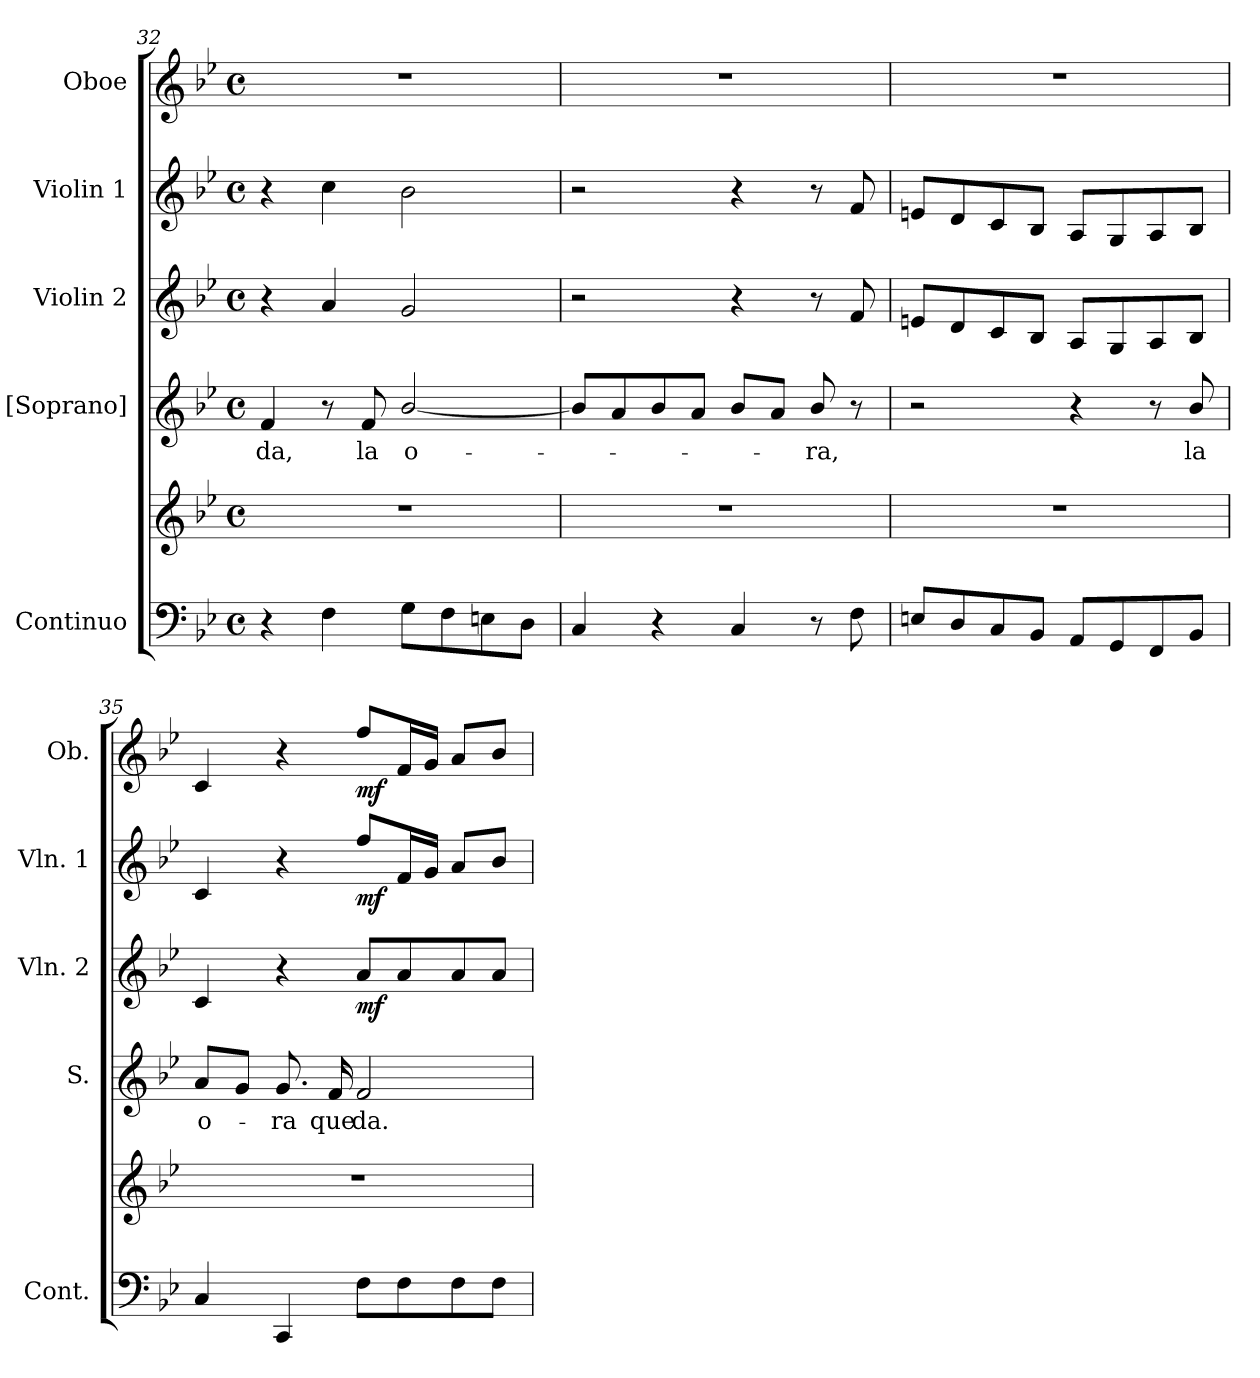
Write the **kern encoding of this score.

**kern	**kern	**kern	**text	**kern	**dynam	**kern	**dynam	**kern	**dynam
*part5	*part5	*part4	*part4	*part3	*part3	*part2	*part2	*part1	*part1
*staff6	*staff5	*staff4	*staff4	*staff3	*staff3	*staff2	*staff2	*staff1	*staff1
*I"Continuo	*	*I"[Soprano]	*	*I"Violin 2	*	*I"Violin 1	*	*I"Oboe	*
*I'Cont.	*	*I'S.	*	*I'Vln. 2	*	*I'Vln. 1	*	*I'Ob.	*
*clefF4	*clefG2	*clefG2	*	*clefG2	*	*clefG2	*	*clefG2	*
*k[b-e-]	*k[b-e-]	*k[b-e-]	*	*k[b-e-]	*	*k[b-e-]	*	*k[b-e-]	*
*B-:	*B-:	*B-:	*	*B-:	*	*B-:	*	*B-:	*
*M4/4	*M4/4	*M4/4	*	*M4/4	*	*M4/4	*	*M4/4	*
*met(c)	*met(c)	*met(c)	*	*met(c)	*	*met(c)	*	*met(c)	*
=32	=32	=32	=32	=32	=32	=32	=32	=32	=32
!	!	!	!LO:LY:b:color=#000000	!	!	!	!	!	!
4r	1r	4fi/	da,	4r	.	4r	.	1r	.
4Fi\	.	8r	.	4ai/	.	4cci\	.	.	.
!	!	!	!LO:LY:b:color=#000000	!	!	!	!	!	!
.	.	8fi/	la	.	.	.	.	.	.
!	!	!	!LO:LY:b:color=#000000	!	!	!	!	!	!
8Gi\L	.	[2b-i/	o-	2gi/	.	2b-i\	.	.	.
8Fi\	.	.	.	.	.	.	.	.	.
8Eni\	.	.	.	.	.	.	.	.	.
8Di\J	.	.	.	.	.	.	.	.	.
=33	=33	=33	=33	=33	=33	=33	=33	=33	=33
4Ci/	1r	8b-i/L]	.	2r	.	2r	.	1r	.
.	.	8ai/	.	.	.	.	.	.	.
4r	.	8b-i/	.	.	.	.	.	.	.
.	.	8ai/J	.	.	.	.	.	.	.
4Ci/	.	8b-i/L	.	4r	.	4r	.	.	.
.	.	8ai/J	.	.	.	.	.	.	.
!	!	!	!LO:LY:b:color=#000000	!	!	!	!	!	!
8r	.	8b-i/	-ra,	8r	.	8r	.	.	.
8Fi\	.	8r	.	8fi/	.	8fi/	.	.	.
!!LO:PB:g=z
=34	=34	=34	=34	=34	=34	=34	=34	=34	=34
8Eni/L	1r	2r	.	8eni/L	.	8eni/L	.	1r	.
8Di/	.	.	.	8di/	.	8di/	.	.	.
8Ci/	.	.	.	8ci/	.	8ci/	.	.	.
8BB-i/J	.	.	.	8B-i/J	.	8B-i/J	.	.	.
8AAi/L	.	4r	.	8Ai/L	.	8Ai/L	.	.	.
8GGi/	.	.	.	8Gi/	.	8Gi/	.	.	.
8FFi/	.	8r	.	8Ai/	.	8Ai/	.	.	.
!	!	!	!LO:LY:b:color=#000000	!	!	!	!	!	!
8BB-i/J	.	8b-i/	la	8B-i/J	.	8B-i/J	.	.	.
=35	=35	=35	=35	=35	=35	=35	=35	=35	=35
!	!	!	!LO:LY:b:color=#000000	!	!	!	!	!	!
4Ci/	1r	8ai/L	o-	4ci/	.	4ci/	.	4ci/	.
.	.	8gi/J	.	.	.	.	.	.	.
!	!	!	!LO:LY:b:color=#000000	!	!	!	!	!	!
4CCi/	.	8.gi/	-ra	4r	.	4r	.	4r	.
!	!	!	!LO:LY:b:color=#000000	!	!	!	!	!	!
.	.	16fi/	que	.	.	.	.	.	.
!	!	!	!LO:LY:b:color=#000000	!	!	!	!	!	!
8Fi\L	.	2fi/	da.	8ai/L	mf	8ffi/L	mf	8ffi/L	mf
8Fi\	.	.	.	8ai/	.	16fi/L	.	16fi/L	.
.	.	.	.	.	.	16gi/JJ	.	16gi/JJ	.
8Fi\	.	.	.	8ai/	.	8ai/L	.	8ai/L	.
8Fi\J	.	.	.	8ai/J	.	8b-i/J	.	8b-i/J	.
=	=	=	=	=	=	=	=	=	=
*-	*-	*-	*-	*-	*-	*-	*-	*-	*-
